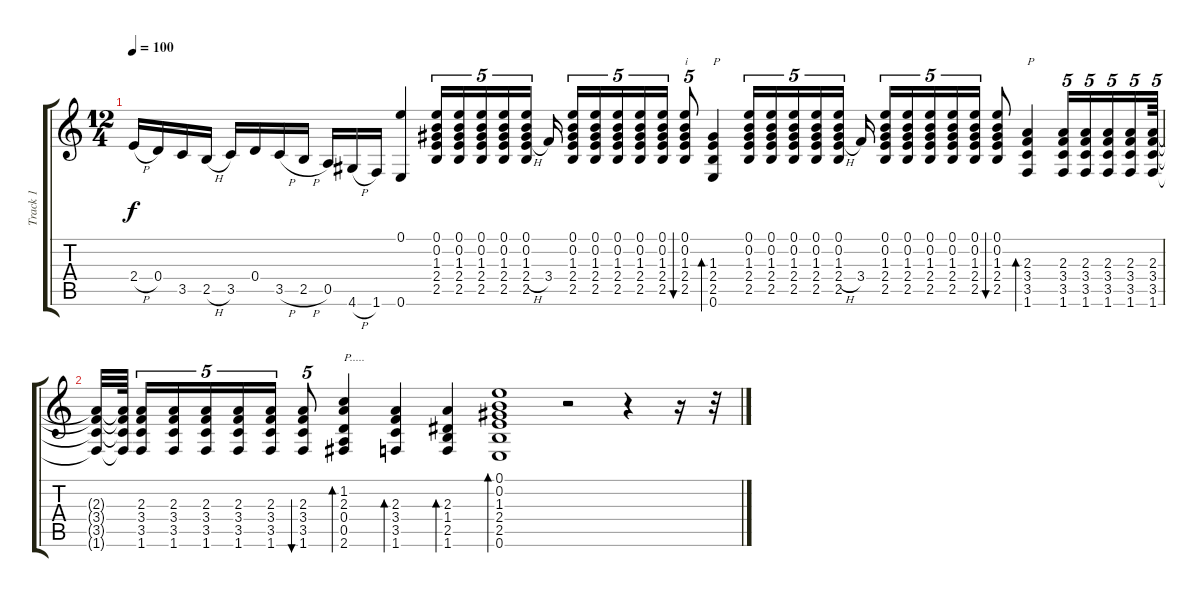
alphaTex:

\track ("Track 1" "Track 1") {instrument acousticguitarnylon}
\staff {score tabs}
\tuning (E4 B3 G3 D3 A2 E2) {hide}
\ts (12 4)
\tempo 100
\clef g2
\ks c
2.4{h}.16{dy f} 0.4.16 3.5.16 2.5{h}.16 3.5.16 0.4.16 3.5{h}.16 2.5{h}.16 0.5.16 4.6{h}.16 1.6.16 (0.1 0.6).4 (0.1 0.2 1.3 2.4 2.5).16{tu (5 4)} (0.1 0.2 1.3 2.4 2.5).16{tu (5 4)} (0.1 0.2 1.3 2.4 2.5).16{tu (5 4)} (0.1 0.2 1.3 2.4 2.5).16{tu (5 4)} (0.1 0.2 1.3 2.4{h} 2.5).16{tu (5 4) beam splitsecondary} 3.4.16{beam splitsecondary} (0.1 0.2 1.3 2.4 2.5).16{tu (5 4)} (0.1 0.2 1.3 2.4 2.5).16{tu (5 4)} (0.1 0.2 1.3 2.4 2.5).16{tu (5 4)} (0.1 0.2 1.3 2.4 2.5).16{tu (5 4)} (0.1 0.2 1.3 2.4 2.5).16{tu (5 4)} (0.1 0.2 1.3 2.4 2.5).8{tu (5 4) bu 60 txt "i"} (1.3 2.4 2.5 0.6).4{bd 60 txt "P"} (0.1 0.2 1.3 2.4 2.5).16{tu (5 4)} (0.1 0.2 1.3 2.4 2.5).16{tu (5 4)} (0.1 0.2 1.3 2.4 2.5).16{tu (5 4)} (0.1 0.2 1.3 2.4 2.5).16{tu (5 4)} (0.1 0.2 1.3 2.4{h} 2.5).16{tu (5 4) beam splitsecondary} 3.4.16{beam splitsecondary} (0.1 0.2 1.3 2.4 2.5).16{tu (5 4)} (0.1 0.2 1.3 2.4 2.5).16{tu (5 4)} (0.1 0.2 1.3 2.4 2.5).16{tu (5 4)} (0.1 0.2 1.3 2.4 2.5).16{tu (5 4)} (0.1 0.2 1.3 2.4 2.5).16{tu (5 4)} (0.1 0.2 1.3 2.4 2.5).8{bu 60} (2.3 3.4 3.5 1.6).4{bd 60 txt "P"} (2.3 3.4 3.5 1.6).16{tu (5 4)} (2.3 3.4 3.5 1.6).16{tu (5 4)} (2.3 3.4 3.5 1.6).16{tu (5 4)} (2.3 3.4 3.5 1.6).16{tu (5 4)} (2.3 3.4 3.5 1.6).64{tu (5 4)} |
(2.3{t} 3.4{t} 3.5{t} 1.6{t}).32 (2.3{t} 3.4{t} 3.5{t} 1.6{t}).64{beam splitsecondary} (2.3 3.4 3.5 1.6).16{tu (5 4)} (2.3 3.4 3.5 1.6).16{tu (5 4)} (2.3 3.4 3.5 1.6).16{tu (5 4)} (2.3 3.4 3.5 1.6).16{tu (5 4)} (2.3 3.4 3.5 1.6).16{tu (5 4)} (2.3 3.4 3.5 1.6).8{tu (5 4) bu 60} (1.2 2.3 0.4 0.5 2.6).4{bd 60 txt "P....."} (2.3 3.4 3.5 1.6).4{bd 60} (2.3 1.4 2.5 1.6).4{bd 60} (0.1 0.2 1.3 2.4 2.5 0.6).1{bd 60} r.2 r.4 r.16 r.32
